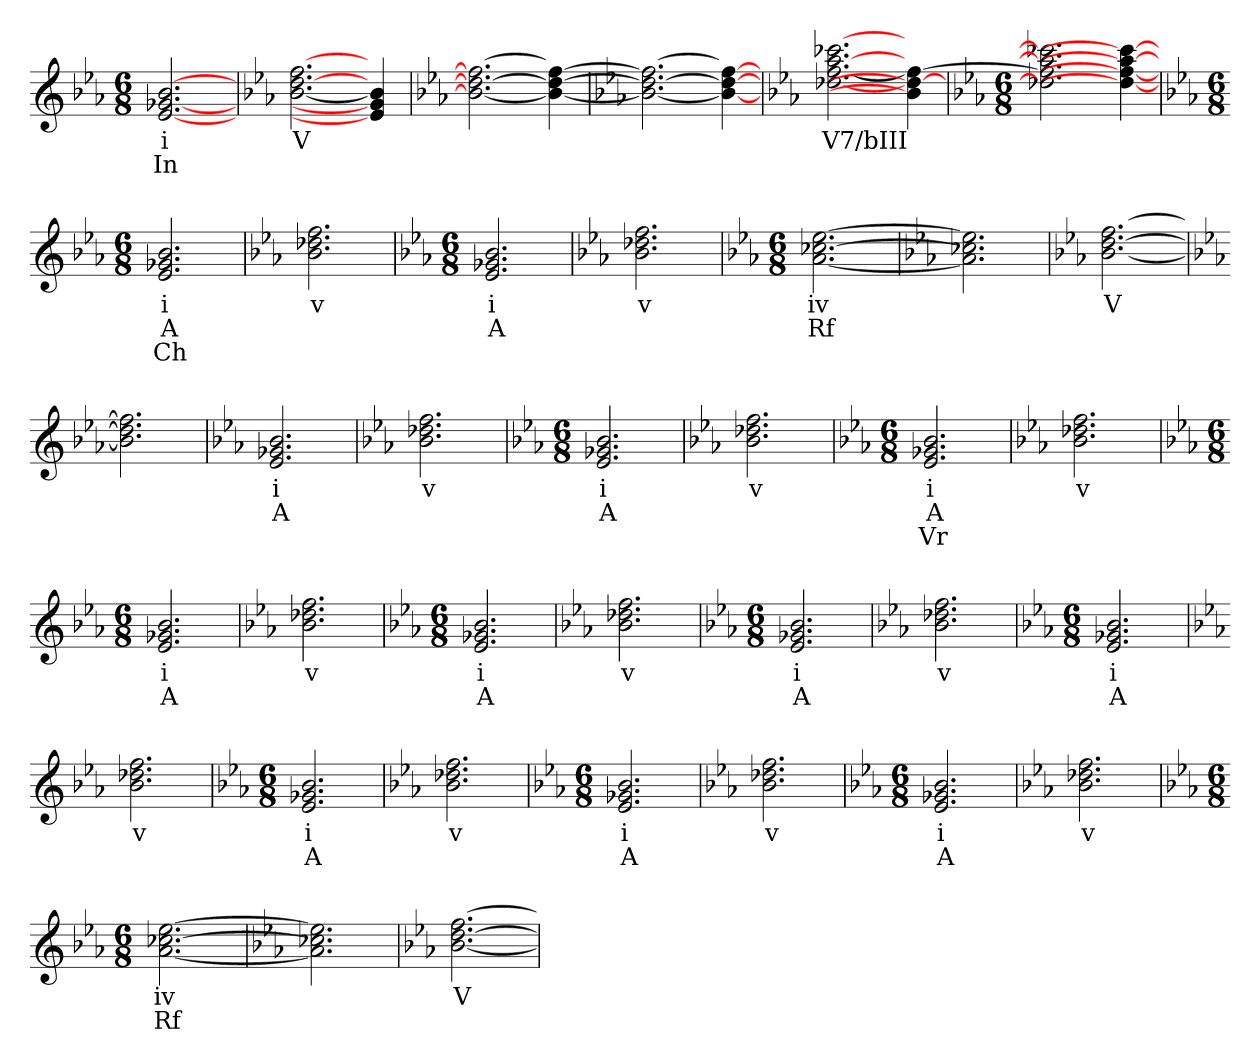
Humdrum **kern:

**kern	**text	**text	**text
*part1	*part1	*part1	*part1
*staff1	*staff1	*staff1	*staff1
*k[b-e-a-]	*	*	*
*E-:	*	*	*
*M6/8	*	*	*
=	=	=	=
[2.e- [2.g-X [2.b-	i	In	.
=	=	=	=
*k[b-e-a-]	*	*	*
*E-:	*	*	*
[2.b- [2.dd [2.ff	V	.	.
4e-] 4g-] 4b-]	.	.	.
=	=	=	=
*k[b-e-a-]	*	*	*
*E-:	*	*	*
2.b-_ 2.dd_ 2.ff_	.	.	.
4b-_ 4dd_ 4ff_	.	.	.
=	=	=	=
*k[b-e-a-]	*	*	*
*E-:	*	*	*
2.b-_ 2.dd_ 2.ff_	.	.	.
4b-_ 4dd_ 4ff_	.	.	.
=	=	=	=
*k[b-e-a-]	*	*	*
*E-:	*	*	*
[2.dd-X [2.ff [2.aa- [2.ccc-X	V7/bIII	.	.
4b-] 4dd_ 4ff_	.	.	.
=	=	=	=
*k[b-e-a-]	*	*	*
*E-:	*	*	*
*M6/8	*	*	*
2.dd-X] 2.ff] 2.aa-] 2.ccc-X]	.	.	.
4dd-_ 4ff_ 4aa-_ 4ccc-_	.	.	.
=	=	=	=
*k[b-e-a-]	*	*	*
*E-:	*	*	*
*M6/8	*	*	*
2.e- 2.g-X 2.b-	i	A	Ch
=	=	=	=
*k[b-e-a-]	*	*	*
*E-:	*	*	*
2.b- 2.dd-X 2.ff	v	.	.
=	=	=	=
*k[b-e-a-]	*	*	*
*E-:	*	*	*
*M6/8	*	*	*
2.e- 2.g-X 2.b-	i	A	.
=	=	=	=
*k[b-e-a-]	*	*	*
*E-:	*	*	*
2.b- 2.dd-X 2.ff	v	.	.
=	=	=	=
*k[b-e-a-]	*	*	*
*E-:	*	*	*
*M6/8	*	*	*
[2.a- [2.cc-X [2.ee-	iv	Rf	.
=	=	=	=
*k[b-e-a-]	*	*	*
*E-:	*	*	*
2.a-] 2.cc-X] 2.ee-]	.	.	.
=	=	=	=
*k[b-e-a-]	*	*	*
*E-:	*	*	*
[2.b- [2.dd [2.ff	V	.	.
=	=	=	=
*k[b-e-a-]	*	*	*
*E-:	*	*	*
2.b-] 2.dd] 2.ff]	.	.	.
=	=	=	=
*k[b-e-a-]	*	*	*
*E-:	*	*	*
2.e- 2.g-X 2.b-	i	A	.
=	=	=	=
*k[b-e-a-]	*	*	*
*E-:	*	*	*
2.b- 2.dd-X 2.ff	v	.	.
=	=	=	=
*k[b-e-a-]	*	*	*
*E-:	*	*	*
*M6/8	*	*	*
2.e- 2.g-X 2.b-	i	A	.
=	=	=	=
*k[b-e-a-]	*	*	*
*E-:	*	*	*
2.b- 2.dd-X 2.ff	v	.	.
=	=	=	=
*k[b-e-a-]	*	*	*
*E-:	*	*	*
*M6/8	*	*	*
2.e- 2.g-X 2.b-	i	A	Vr
=	=	=	=
*k[b-e-a-]	*	*	*
*E-:	*	*	*
2.b- 2.dd-X 2.ff	v	.	.
=	=	=	=
*k[b-e-a-]	*	*	*
*E-:	*	*	*
*M6/8	*	*	*
2.e- 2.g-X 2.b-	i	A	.
=	=	=	=
*k[b-e-a-]	*	*	*
*E-:	*	*	*
2.b- 2.dd-X 2.ff	v	.	.
=	=	=	=
*k[b-e-a-]	*	*	*
*E-:	*	*	*
*M6/8	*	*	*
2.e- 2.g-X 2.b-	i	A	.
=	=	=	=
*k[b-e-a-]	*	*	*
*E-:	*	*	*
2.b- 2.dd-X 2.ff	v	.	.
=	=	=	=
*k[b-e-a-]	*	*	*
*E-:	*	*	*
*M6/8	*	*	*
2.e- 2.g-X 2.b-	i	A	.
=	=	=	=
*k[b-e-a-]	*	*	*
*E-:	*	*	*
2.b- 2.dd-X 2.ff	v	.	.
=	=	=	=
*k[b-e-a-]	*	*	*
*E-:	*	*	*
*M6/8	*	*	*
2.e- 2.g-X 2.b-	i	A	.
=	=	=	=
*k[b-e-a-]	*	*	*
*E-:	*	*	*
2.b- 2.dd-X 2.ff	v	.	.
=	=	=	=
*k[b-e-a-]	*	*	*
*E-:	*	*	*
*M6/8	*	*	*
2.e- 2.g-X 2.b-	i	A	.
=	=	=	=
*k[b-e-a-]	*	*	*
*E-:	*	*	*
2.b- 2.dd-X 2.ff	v	.	.
=	=	=	=
*k[b-e-a-]	*	*	*
*E-:	*	*	*
*M6/8	*	*	*
2.e- 2.g-X 2.b-	i	A	.
=	=	=	=
*k[b-e-a-]	*	*	*
*E-:	*	*	*
2.b- 2.dd-X 2.ff	v	.	.
=	=	=	=
*k[b-e-a-]	*	*	*
*E-:	*	*	*
*M6/8	*	*	*
2.e- 2.g-X 2.b-	i	A	.
=	=	=	=
*k[b-e-a-]	*	*	*
*E-:	*	*	*
2.b- 2.dd-X 2.ff	v	.	.
=	=	=	=
*k[b-e-a-]	*	*	*
*E-:	*	*	*
*M6/8	*	*	*
[2.a- [2.cc-X [2.ee-	iv	Rf	.
=	=	=	=
*k[b-e-a-]	*	*	*
*E-:	*	*	*
2.a-] 2.cc-X] 2.ee-]	.	.	.
=	=	=	=
*k[b-e-a-]	*	*	*
*E-:	*	*	*
[2.b- [2.dd [2.ff	V	.	.
=	=	=	=
*-	*-	*-	*-
